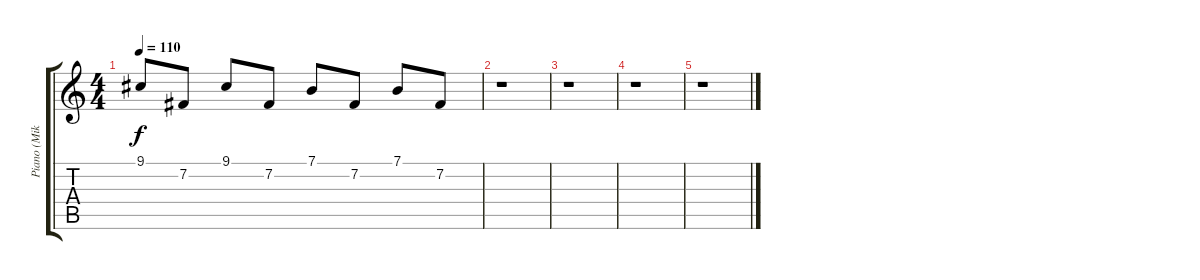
\track ("Piano (Mike Shinoda)" "Piano (Mik") {instrument acousticgrandpiano}
\staff {score tabs}
\tuning (E4 B3 G3 D3 A2 D2) {hide}
\ts (4 4)
\tempo 110
\clef g2
\ks c
9.1.8{dy f volume 13 instrument acousticgrandpiano} 7.2.8 9.1.8 7.2.8 7.1.8 7.2.8 7.1.8 7.2.8 |
r.1 |
r.1 |
r.1 |
r.1
